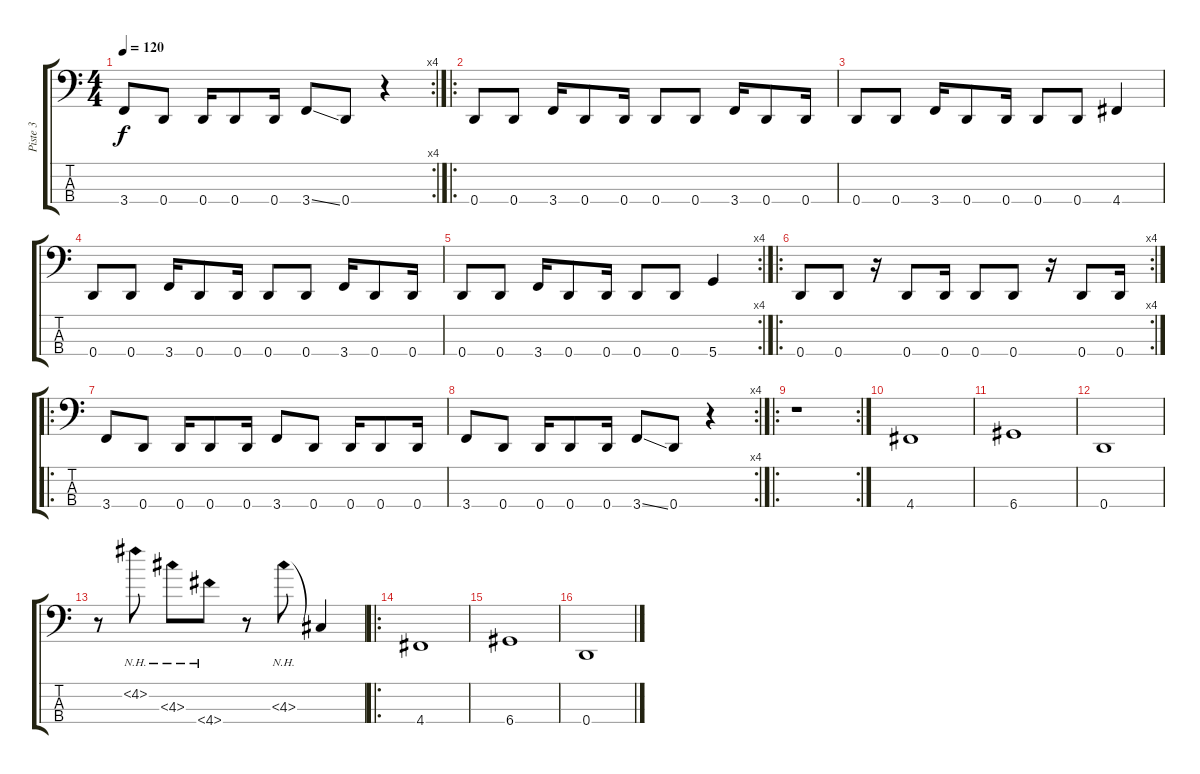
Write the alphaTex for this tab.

\track ("Piste 3" "Piste 3") {instrument electricbassfinger}
\staff {score tabs}
\tuning (G2 D2 A1 D1) {hide}
\rc 4
\ts (4 4)
\tempo 120
\clef f4
\ks c
3.4.8{dy f} 0.4.8 0.4.16 0.4.8 0.4.16 3.4{ss}.8 0.4.8 r.4 |
\ro
0.4.8 0.4.8 3.4.16 0.4.8 0.4.16 0.4.8 0.4.8 3.4.16 0.4.8 0.4.16 |
0.4.8 0.4.8 3.4.16 0.4.8 0.4.16 0.4.8 0.4.8 4.4.4 |
0.4.8 0.4.8 3.4.16 0.4.8 0.4.16 0.4.8 0.4.8 3.4.16 0.4.8 0.4.16 |
\rc 4
0.4.8 0.4.8 3.4.16 0.4.8 0.4.16 0.4.8 0.4.8 5.4.4 |
\ro
\rc 4
0.4.8 0.4.8 r.16 0.4.8 0.4.16 0.4.8 0.4.8 r.16 0.4.8 0.4.16 |
\ro
3.4.8 0.4.8 0.4.16 0.4.8 0.4.16 3.4.8 0.4.8 0.4.16 0.4.8 0.4.16 |
\rc 4
3.4.8 0.4.8 0.4.16 0.4.8 0.4.16 3.4{ss}.8 0.4.8 r.4 |
\ro
\rc 2
r.1 |
4.4.1 |
6.4.1 |
0.4.1 |
r.8 4.2{nh}.8 4.3{nh}.8 4.4{nh}.8 r.8 4.3{nh}.8 4.3{t}.4 |
\ro
4.4.1 |
6.4.1 |
0.4.1
